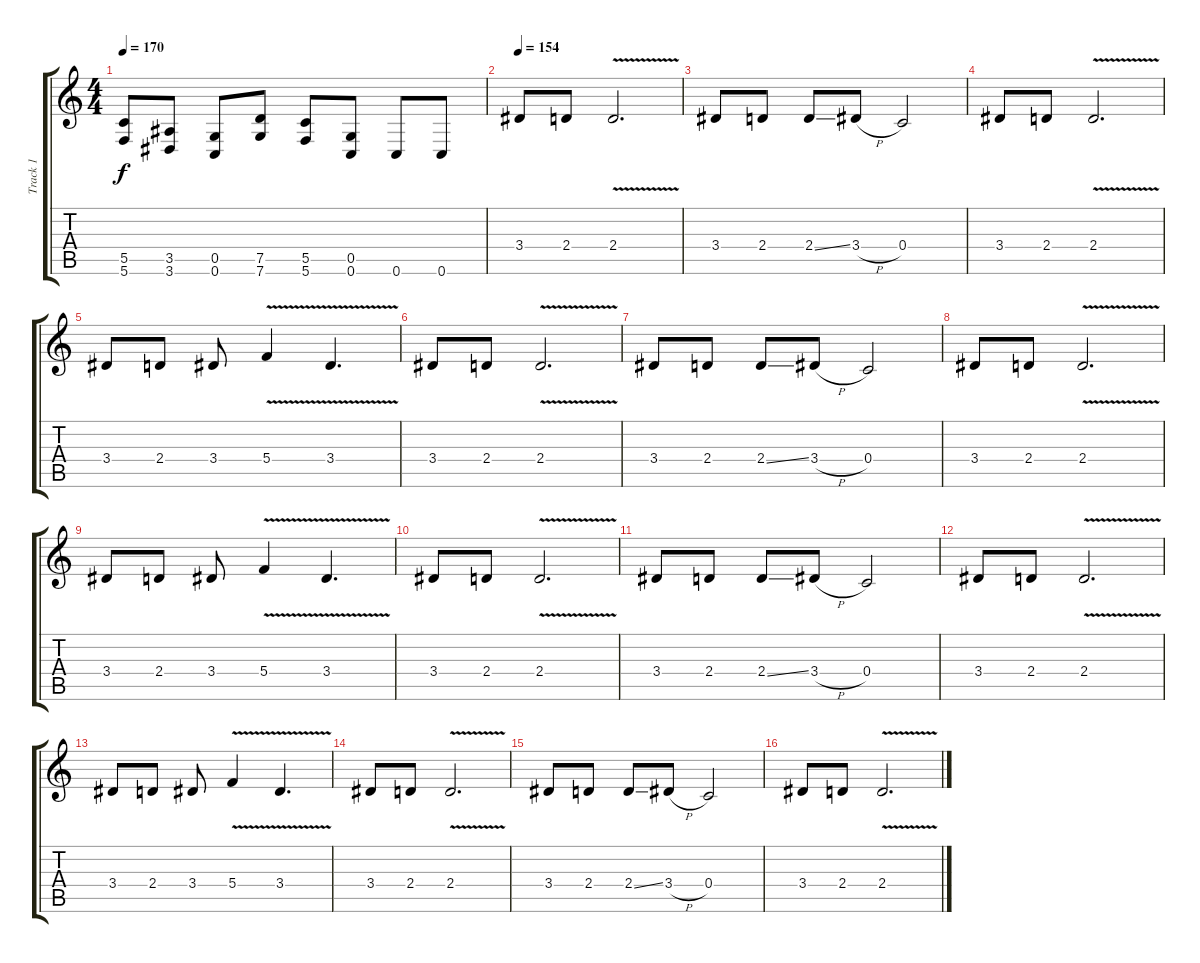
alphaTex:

\track ("Track 1" "Track 1") {instrument distortionguitar}
\staff {score tabs}
\tuning (D4 A3 F3 C3 G2 C2) {hide}
\ts (4 4)
\tempo 170
\clef g2
\ks c
(5.5 5.6).8{dy f} (3.5 3.6).8 (0.5 0.6).8 (7.5 7.6).8 (5.5 5.6).8 (0.5 0.6).8 0.6.8 0.6.8 |
\tempo 154
3.4.8 2.4.8 2.4{v}.2{d} |
3.4.8 2.4.8 2.4{ss}.8 3.4{h}.8 0.4.2 |
3.4.8 2.4.8 2.4{v}.2{d} |
3.4.8 2.4.8 3.4.8 5.4{v}.4 3.4{v}.4{d} |
3.4.8 2.4.8 2.4{v}.2{d} |
3.4.8 2.4.8 2.4{ss}.8 3.4{h}.8 0.4.2 |
3.4.8 2.4.8 2.4{v}.2{d} |
3.4.8 2.4.8 3.4.8 5.4{v}.4 3.4{v}.4{d} |
3.4.8 2.4.8 2.4{v}.2{d} |
3.4.8 2.4.8 2.4{ss}.8 3.4{h}.8 0.4.2 |
3.4.8 2.4.8 2.4{v}.2{d} |
3.4.8 2.4.8 3.4.8 5.4{v}.4 3.4{v}.4{d} |
3.4.8 2.4.8 2.4{v}.2{d} |
3.4.8 2.4.8 2.4{ss}.8 3.4{h}.8 0.4.2 |
3.4.8 2.4.8 2.4{v}.2{d}
